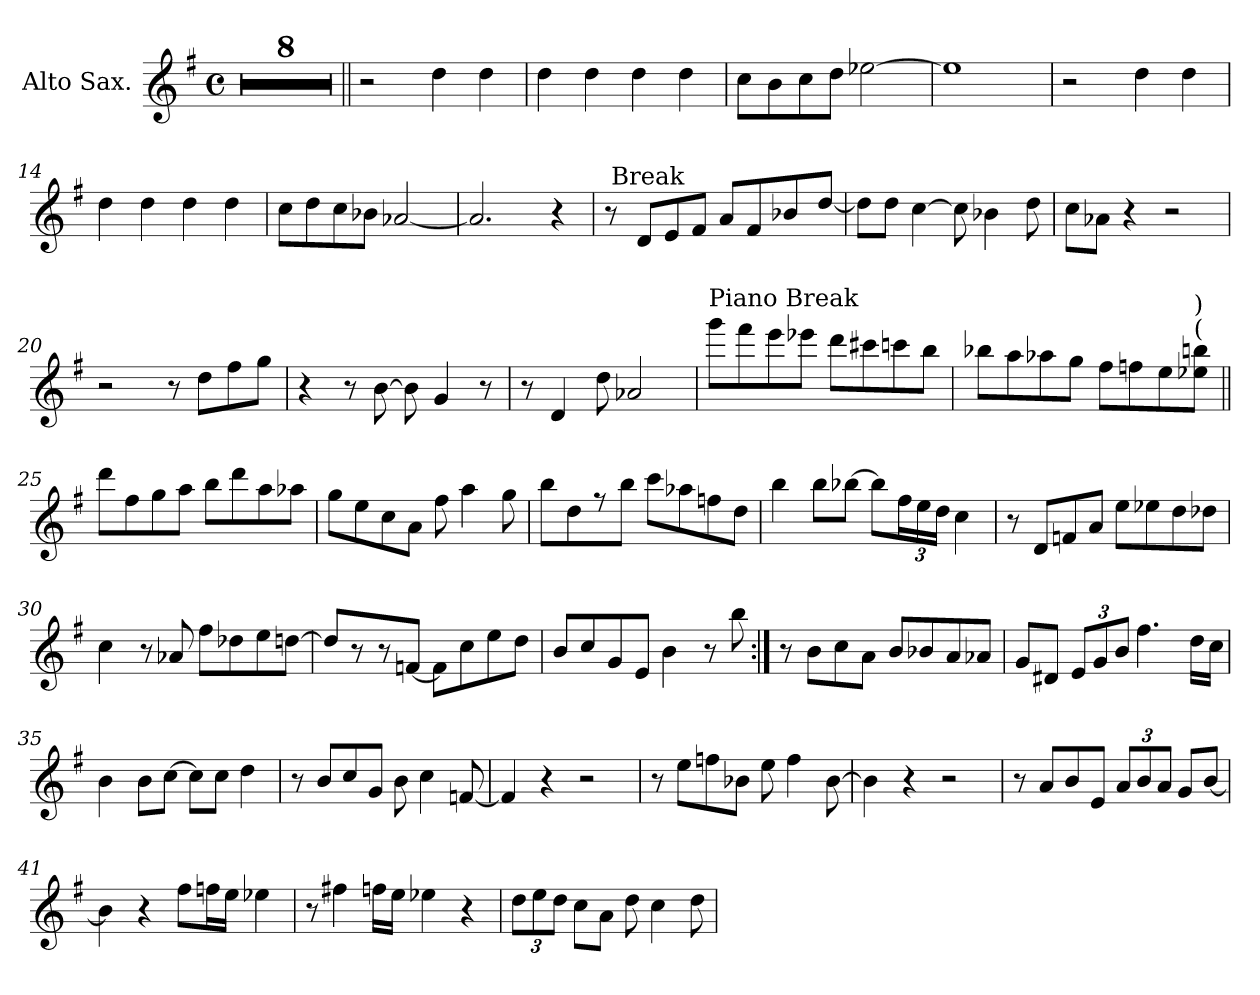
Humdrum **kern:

**kern
*part1
*staff1
*I"Alto Sax.
*I'Sax
*clefG2
*ITrd5c9
*k[b-e-]
*B-:
*M4/4
*met(c)
*MM326
=1
1r
=2
1r
=3
1r
=4
1r
=5
1r
=6
1r
=7
1r
=8
1r
=9||
2r
4f\
4f\
=10
4f\
4f\
4f\
4f\
=11
8e-\L
8d\
8e-\
8f\J
[2g-X\
=12
1g-]
!!LO:LB:g=z
=13
2r
4f\
4f\
=14
4f\
4f\
4f\
4f\
=15
8e-\L
8f\
8e-\
8d-X\J
[2c-X/
=16
2.c-/]
4r
!!LO:LB:g=z
=17
*^
8r	96ryy
!	!LO:TX:a:t=Break
.	3%2ryy
8F/L	.
8G/	.
8A/J	.
8c/L	.
8A/	.
.	6ryy
8d-X/	.
.	12...ryy
[8f/J	.
*v	*v
=18
8f\L]
8f\J
[4e-\
8e-\]
4d-X\
8f\
=19
8e-\L
8c-X\J
4r
2r
=20
2r
8r
8f\L
8a\
8b-\J
!!LO:LB:g=z
=21
4r
8r
[8d\
8d\]
4B-/
8r
=22
8r
4F/
8f\
2c-X/
=23
!LO:TX:a:t=Piano Break
8bb-\L
8aa\
8gg\
8gg-X\J
8ff\L
8een\
8ee-X\
8dd\J
=24
8dd-X\L
8cc\
8cc-X\
8b-\J
8a\L
8a-X\
8g\
!LO:TX:a:t=(
!LO:TX:a:t=)
8g-X\ 8ddn\J
!!LO:LB:g=z
=25||
8ff\L
8a\
8b-\
8cc\J
8dd\L
8ff\
8cc\
8cc-X\J
=26
8b-\L
8g\
8e-\
8c\J
8a\
4cc\
8b-\
=27
8dd\L
8f\
8r
8dd\J
8ee-\L
8cc-X\
8a-X\
8f\J
=28
4dd\
8dd\L
[8dd-X\J
8dd-\L]
24a\L
24g\
24f\JJ
4e-\
!!LO:LB:g=z
=29
8r
8F/L
8A-X/
8c/J
8g\L
8g-X\
8f\
8f-X\J
=30
4e-\
8r
8c-X/
8a\L
8f-X\
8g\
[8fn\J
=31
8f/L]
8r
8r
[8A-X/J
8A-\L]
8e-\
8g\
8f\J
=32
8d/L
8e-/
8B-/
8G/J
4d\
8r
8dd\
!!LO:LB:g=z
=33:|!
8r
8d\L
8e-\
8c\J
8d/L
8d-X/
8c/
8c-X/J
=34
8B-/L
8F#X/J
12G/L
12B-/
12d/J
4.a\
16f\LL
16e-\JJ
=35
4d\
8d\L
[8e-\J
8e-\L]
8e-\J
4f\
=36
8r
8d/L
8e-/
8B-/J
8d\
4e-\
[8A-X/
!!LO:LB:g=z
=37
4A-/]
4r
2r
=38
8r
8g\L
8a-X\
8d-X\J
8g\
4a-\
[8d-\
=39
4d-\]
4r
2r
=40
8r
8c/L
8d/
8G/J
12c/L
12d/
12c/J
8B-/L
[8d/J
!!LO:LB:g=z
=41
4d\]
4r
8a\L
16a-X\L
16g\JJ
4g-X\
=42
8r
4an\
16a-X\LL
16g\JJ
4g-X\
4r
=43
12f\L
12g\
12f\J
8e-\L
8c\J
8f\
4e-\
8f\
=
*-
